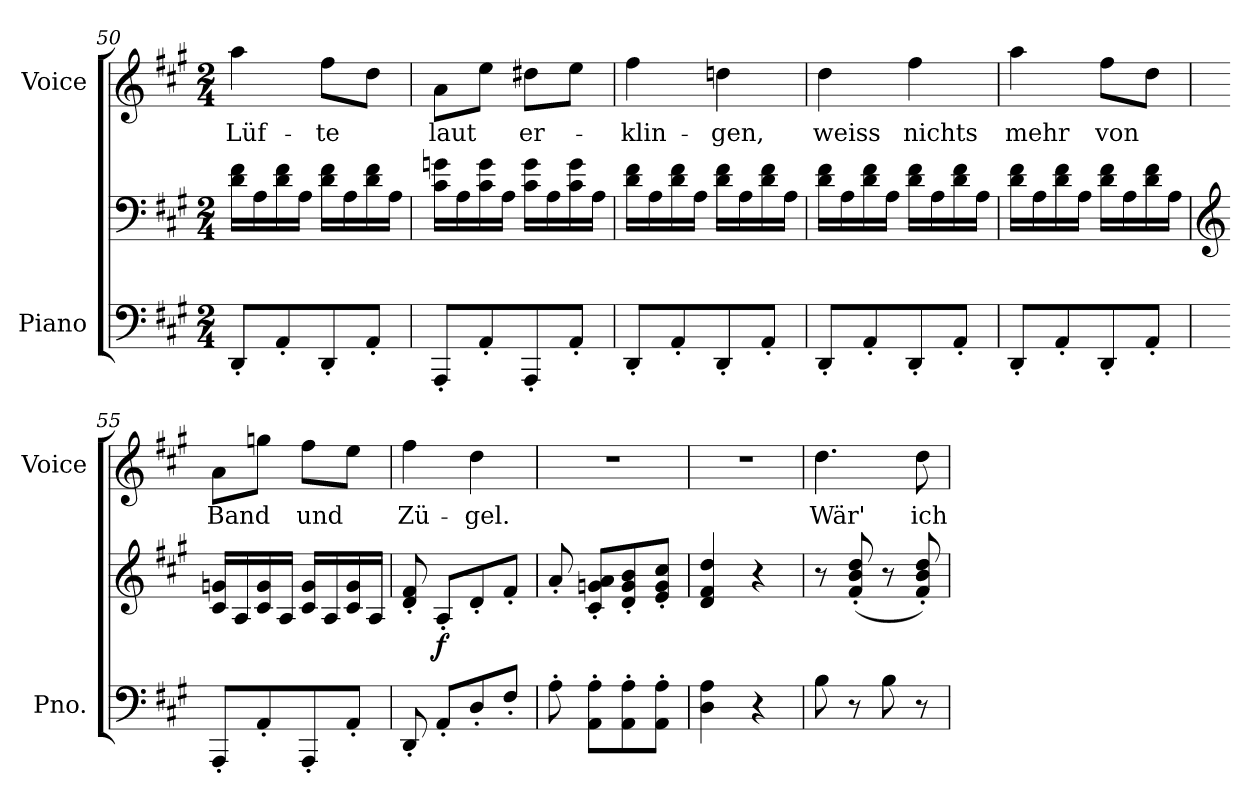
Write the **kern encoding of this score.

**kern	**kern	**dynam	**kern	**text
*part2	*part2	*part2	*part1	*part1
*staff3	*staff2	*staff2/3	*staff1	*staff1
*I"Piano	*	*	*I"Voice	*
*I'Pno.	*	*	*I'Voice	*
*clefF4	*clefF4	*	*clefG2	*
*k[f#c#g#]	*k[f#c#g#]	*	*k[f#c#g#]	*
*A:	*A:	*	*A:	*
*M2/4	*M2/4	*	*M2/4	*
=50	=50	=50	=50	=50
!	!	!	!	!LO:LY:b:color=#000000
8DD'i/L	16di\ 16f#iLL	.	4aai\	Lüf-
.	16Ai\	.	.	.
8AA'i/	16di\ 16f#i	.	.	.
.	16Ai\JJ	.	.	.
!	!	!	!	!LO:LY:b:color=#000000
8DD'i/	16di\ 16f#iLL	.	8ff#i\L	-te
.	16Ai\	.	.	.
8AA'i/J	16di\ 16f#i	.	8ddi\J	.
.	16Ai\JJ	.	.	.
!!LO:PB:g=z
=51	=51	=51	=51	=51
!	!	!	!	!LO:LY:b:color=#000000
8AAA'i/L	16c#i\ 16gniLL	.	8ai\L	laut
.	16Ai\	.	.	.
8AA'i/	16c#i\ 16gi	.	8eei\J	.
.	16Ai\JJ	.	.	.
!	!	!	!	!LO:LY:b:color=#000000
8AAA'i/	16c#i\ 16giLL	.	8dd#Xi\L	er-
.	16Ai\	.	.	.
8AA'i/J	16c#i\ 16gi	.	8eei\J	.
.	16Ai\JJ	.	.	.
=52	=52	=52	=52	=52
!	!	!	!	!LO:LY:b:color=#000000
8DD'i/L	16di\ 16f#iLL	.	4ff#i\	-klin-
.	16Ai\	.	.	.
8AA'i/	16di\ 16f#i	.	.	.
.	16Ai\JJ	.	.	.
!	!	!	!	!LO:LY:b:color=#000000
8DD'i/	16di\ 16f#iLL	.	4ddni\	-gen,
.	16Ai\	.	.	.
8AA'i/J	16di\ 16f#i	.	.	.
.	16Ai\JJ	.	.	.
=53	=53	=53	=53	=53
!	!	!	!	!LO:LY:b:color=#000000
8DD'i/L	16di\ 16f#iLL	.	4ddi\	weiss
.	16Ai\	.	.	.
8AA'i/	16di\ 16f#i	.	.	.
.	16Ai\JJ	.	.	.
!	!	!	!	!LO:LY:b:color=#000000
8DD'i/	16di\ 16f#iLL	.	4ff#i\	nichts
.	16Ai\	.	.	.
8AA'i/J	16di\ 16f#i	.	.	.
.	16Ai\JJ	.	.	.
=54	=54	=54	=54	=54
!	!	!	!	!LO:LY:b:color=#000000
8DD'i/L	16di\ 16f#iLL	.	4aai\	mehr
.	16Ai\	.	.	.
8AA'i/	16di\ 16f#i	.	.	.
.	16Ai\JJ	.	.	.
!	!	!	!	!LO:LY:b:color=#000000
8DD'i/	16di\ 16f#iLL	.	8ff#i\L	von
.	16Ai\	.	.	.
8AA'i/J	16di\ 16f#i	.	8ddi\J	.
.	16Ai\JJ	.	.	.
=55	=55	=55	=55	=55
*	*clefG2	*	*	*
!	!	!	!	!LO:LY:b:color=#000000
8AAA'i/L	16c#i/ 16gniLL	.	8ai\L	Band
.	16Ai/	.	.	.
8AA'i/	16c#i/ 16gi	.	8ggni\J	.
.	16Ai/JJ	.	.	.
!	!	!	!	!LO:LY:b:color=#000000
8AAA'i/	16c#i/ 16giLL	.	8ff#i\L	und
.	16Ai/	.	.	.
8AA'i/J	16c#i/ 16gi	.	8eei\J	.
.	16Ai/JJ	.	.	.
=56	=56	=56	=56	=56
!	!	!	!	!LO:LY:b:color=#000000
8DD'i/	8di/' 8f#i'	.	4ff#i\	Zü-
8AA'i/L	8A'i/L	f	.	.
!	!	!	!	!LO:LY:b:color=#000000
8D'i/	8d'i/	.	4ddi\	-gel.
8F#'i/J	8f#'i/J	.	.	.
!!LO:LB:g=z
=57	=57	=57	=57	=57
!	!	!	!LO:N:vis=1	!
8A'i\	8a'i/	.	2r	.
8AAi\' 8Ai'L	8c#i/' 8gni' 8ai'L	.	.	.
8AAi\' 8Ai'	8di/' 8gi' 8bi'	.	.	.
8AAi\' 8Ai'J	8ei/' 8gi' 8cc#i'J	.	.	.
=58	=58	=58	=58	=58
!	!	!	!LO:N:vis=1	!
4Di\ 4Ai	4di/ 4f#i 4ddi	.	2r	.
4r	4r	.	.	.
=59	=59	=59	=59	=59
!	!	!	!	!LO:LY:b:color=#000000
8Bi\	8r	.	4.ddi\	Wär'
8r	(8f#i/' 8bi' 8ddi'	.	.	.
8Bi\	8r	.	.	.
!	!	!	!	!LO:LY:b:color=#000000
8r	8f#i/' 8bi' 8ddi')	.	8ddi\	ich
=	=	=	=	=
*-	*-	*-	*-	*-
